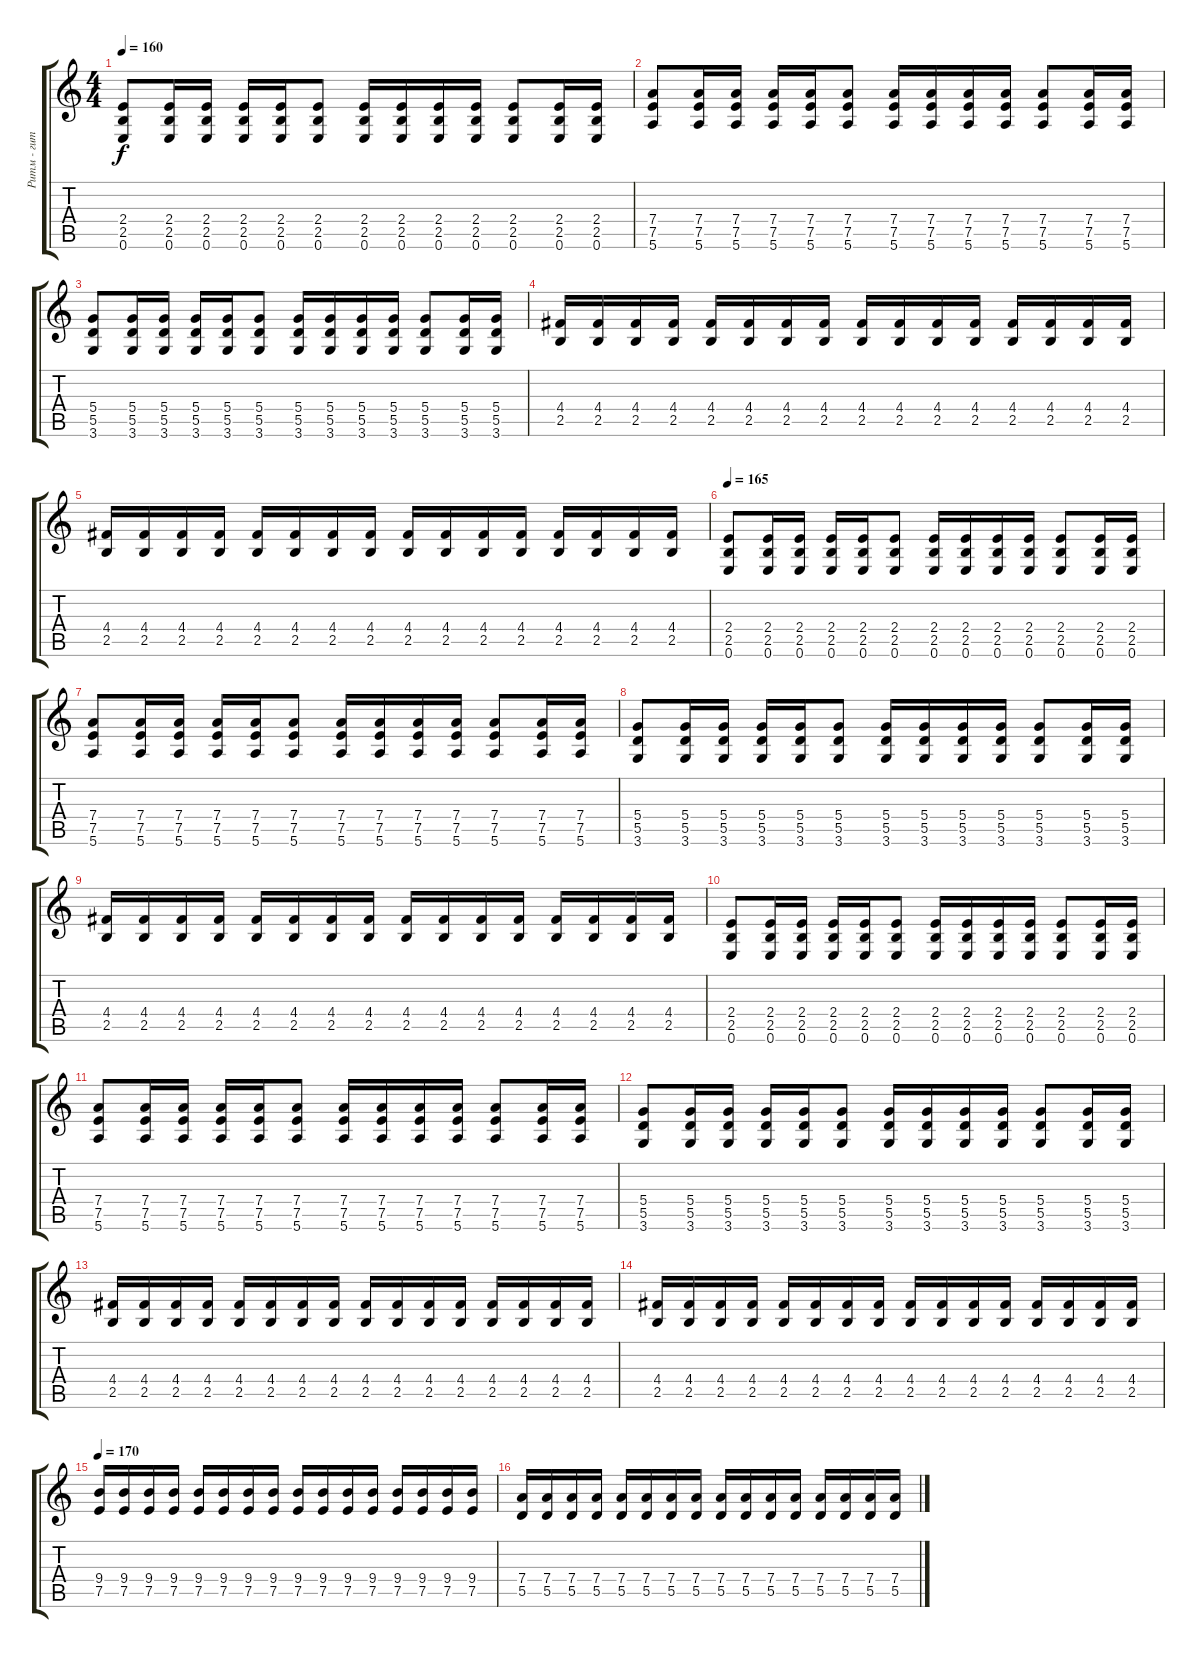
\track ("Ритм - гитара" "Ритм - гит") {instrument distortionguitar}
\staff {score tabs}
\tuning (E4 B3 G3 D3 A2 E2) {hide}
\ts (4 4)
\tempo 160
\clef g2
\ks c
(2.4 2.5 0.6).8{dy f} (2.4 2.5 0.6).16 (2.4 2.5 0.6).16 (2.4 2.5 0.6).16 (2.4 2.5 0.6).16 (2.4 2.5 0.6).8 (2.4 2.5 0.6).16 (2.4 2.5 0.6).16 (2.4 2.5 0.6).16 (2.4 2.5 0.6).16 (2.4 2.5 0.6).8 (2.4 2.5 0.6).16 (2.4 2.5 0.6).16 |
(7.4 7.5 5.6).8 (7.4 7.5 5.6).16 (7.4 7.5 5.6).16 (7.4 7.5 5.6).16 (7.4 7.5 5.6).16 (7.4 7.5 5.6).8 (7.4 7.5 5.6).16 (7.4 7.5 5.6).16 (7.4 7.5 5.6).16 (7.4 7.5 5.6).16 (7.4 7.5 5.6).8 (7.4 7.5 5.6).16 (7.4 7.5 5.6).16 |
(5.4 5.5 3.6).8 (5.4 5.5 3.6).16 (5.4 5.5 3.6).16 (5.4 5.5 3.6).16 (5.4 5.5 3.6).16 (5.4 5.5 3.6).8 (5.4 5.5 3.6).16 (5.4 5.5 3.6).16 (5.4 5.5 3.6).16 (5.4 5.5 3.6).16 (5.4 5.5 3.6).8 (5.4 5.5 3.6).16 (5.4 5.5 3.6).16 |
(4.4 2.5).16 (4.4 2.5).16 (4.4 2.5).16 (4.4 2.5).16 (4.4 2.5).16 (4.4 2.5).16 (4.4 2.5).16 (4.4 2.5).16 (4.4 2.5).16 (4.4 2.5).16 (4.4 2.5).16 (4.4 2.5).16 (4.4 2.5).16 (4.4 2.5).16 (4.4 2.5).16 (4.4 2.5).16 |
(4.4 2.5).16 (4.4 2.5).16 (4.4 2.5).16 (4.4 2.5).16 (4.4 2.5).16 (4.4 2.5).16 (4.4 2.5).16 (4.4 2.5).16 (4.4 2.5).16 (4.4 2.5).16 (4.4 2.5).16 (4.4 2.5).16 (4.4 2.5).16 (4.4 2.5).16 (4.4 2.5).16 (4.4 2.5).16 |
\tempo 165
(2.4 2.5 0.6).8 (2.4 2.5 0.6).16 (2.4 2.5 0.6).16 (2.4 2.5 0.6).16 (2.4 2.5 0.6).16 (2.4 2.5 0.6).8 (2.4 2.5 0.6).16 (2.4 2.5 0.6).16 (2.4 2.5 0.6).16 (2.4 2.5 0.6).16 (2.4 2.5 0.6).8 (2.4 2.5 0.6).16 (2.4 2.5 0.6).16 |
(7.4 7.5 5.6).8 (7.4 7.5 5.6).16 (7.4 7.5 5.6).16 (7.4 7.5 5.6).16 (7.4 7.5 5.6).16 (7.4 7.5 5.6).8 (7.4 7.5 5.6).16 (7.4 7.5 5.6).16 (7.4 7.5 5.6).16 (7.4 7.5 5.6).16 (7.4 7.5 5.6).8 (7.4 7.5 5.6).16 (7.4 7.5 5.6).16 |
(5.4 5.5 3.6).8 (5.4 5.5 3.6).16 (5.4 5.5 3.6).16 (5.4 5.5 3.6).16 (5.4 5.5 3.6).16 (5.4 5.5 3.6).8 (5.4 5.5 3.6).16 (5.4 5.5 3.6).16 (5.4 5.5 3.6).16 (5.4 5.5 3.6).16 (5.4 5.5 3.6).8 (5.4 5.5 3.6).16 (5.4 5.5 3.6).16 |
(4.4 2.5).16 (4.4 2.5).16 (4.4 2.5).16 (4.4 2.5).16 (4.4 2.5).16 (4.4 2.5).16 (4.4 2.5).16 (4.4 2.5).16 (4.4 2.5).16 (4.4 2.5).16 (4.4 2.5).16 (4.4 2.5).16 (4.4 2.5).16 (4.4 2.5).16 (4.4 2.5).16 (4.4 2.5).16 |
(2.4 2.5 0.6).8 (2.4 2.5 0.6).16 (2.4 2.5 0.6).16 (2.4 2.5 0.6).16 (2.4 2.5 0.6).16 (2.4 2.5 0.6).8 (2.4 2.5 0.6).16 (2.4 2.5 0.6).16 (2.4 2.5 0.6).16 (2.4 2.5 0.6).16 (2.4 2.5 0.6).8 (2.4 2.5 0.6).16 (2.4 2.5 0.6).16 |
(7.4 7.5 5.6).8 (7.4 7.5 5.6).16 (7.4 7.5 5.6).16 (7.4 7.5 5.6).16 (7.4 7.5 5.6).16 (7.4 7.5 5.6).8 (7.4 7.5 5.6).16 (7.4 7.5 5.6).16 (7.4 7.5 5.6).16 (7.4 7.5 5.6).16 (7.4 7.5 5.6).8 (7.4 7.5 5.6).16 (7.4 7.5 5.6).16 |
(5.4 5.5 3.6).8 (5.4 5.5 3.6).16 (5.4 5.5 3.6).16 (5.4 5.5 3.6).16 (5.4 5.5 3.6).16 (5.4 5.5 3.6).8 (5.4 5.5 3.6).16 (5.4 5.5 3.6).16 (5.4 5.5 3.6).16 (5.4 5.5 3.6).16 (5.4 5.5 3.6).8 (5.4 5.5 3.6).16 (5.4 5.5 3.6).16 |
(4.4 2.5).16 (4.4 2.5).16 (4.4 2.5).16 (4.4 2.5).16 (4.4 2.5).16 (4.4 2.5).16 (4.4 2.5).16 (4.4 2.5).16 (4.4 2.5).16 (4.4 2.5).16 (4.4 2.5).16 (4.4 2.5).16 (4.4 2.5).16 (4.4 2.5).16 (4.4 2.5).16 (4.4 2.5).16 |
(4.4 2.5).16 (4.4 2.5).16 (4.4 2.5).16 (4.4 2.5).16 (4.4 2.5).16 (4.4 2.5).16 (4.4 2.5).16 (4.4 2.5).16 (4.4 2.5).16 (4.4 2.5).16 (4.4 2.5).16 (4.4 2.5).16 (4.4 2.5).16 (4.4 2.5).16 (4.4 2.5).16 (4.4 2.5).16 |
\tempo 170
(9.4 7.5).16 (9.4 7.5).16 (9.4 7.5).16 (9.4 7.5).16 (9.4 7.5).16 (9.4 7.5).16 (9.4 7.5).16 (9.4 7.5).16 (9.4 7.5).16 (9.4 7.5).16 (9.4 7.5).16 (9.4 7.5).16 (9.4 7.5).16 (9.4 7.5).16 (9.4 7.5).16 (9.4 7.5).16 |
(7.4 5.5).16 (7.4 5.5).16 (7.4 5.5).16 (7.4 5.5).16 (7.4 5.5).16 (7.4 5.5).16 (7.4 5.5).16 (7.4 5.5).16 (7.4 5.5).16 (7.4 5.5).16 (7.4 5.5).16 (7.4 5.5).16 (7.4 5.5).16 (7.4 5.5).16 (7.4 5.5).16 (7.4 5.5).16
